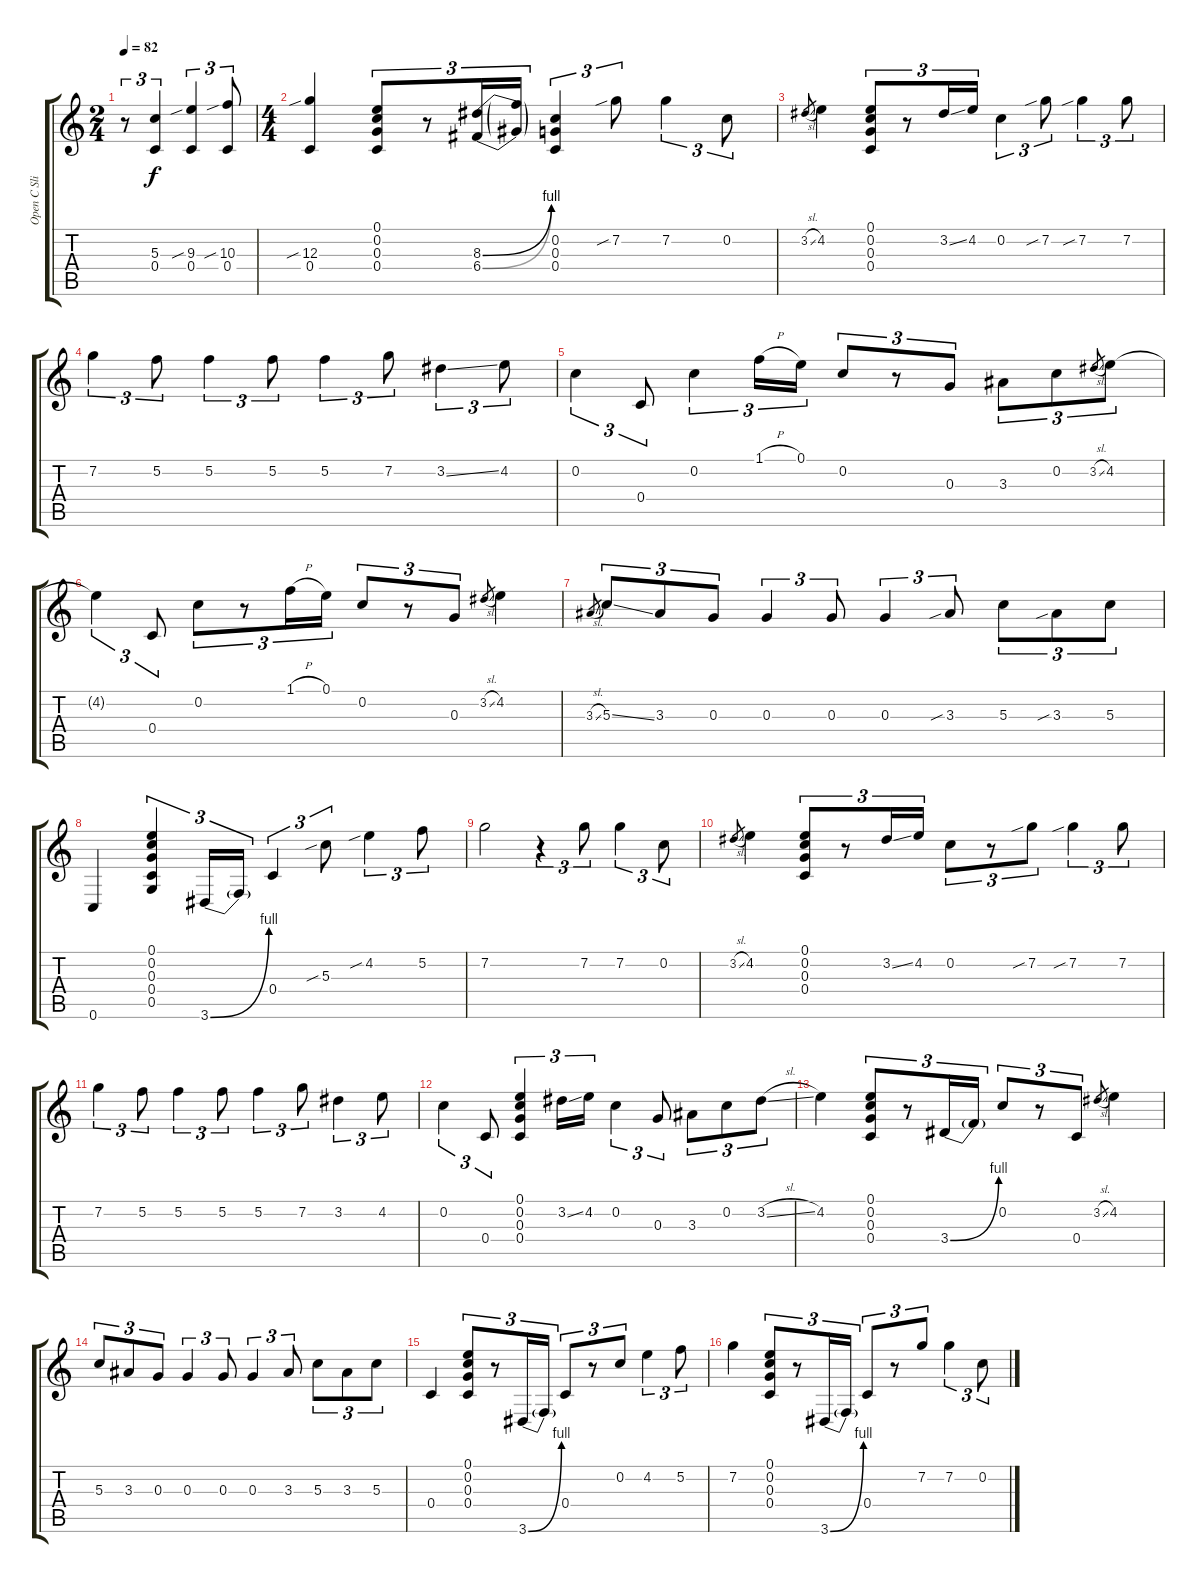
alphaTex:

\track ("Open C Slide Guitar" "Open C Sli") {instrument acousticguitarsteel}
\staff {score tabs}
\tuning (E4 C4 G3 C3 G2 C2) {hide}
\ts (2 4)
\tempo 82
\clef g2
\ks c
r.8{tu (3 2) dy f instrument acousticguitarsteel} (5.3 0.4).4{tu (3 2)} (9.3{sib} 0.4).4{tu (3 2)} (10.3{sib} 0.4).8{tu (3 2)} |
\ts (4 4)
(12.3{sib} 0.4).4 (0.1 0.2 0.3 0.4).8{tu (3 2)} r.8{tu (3 2)} (8.3{be (bend 0 0 60 4)} 6.4{be (bend 0 0 60 4)}).16{tu (3 2)} (8.3{t} 6.4{t}).16{tu (3 2)} (0.2 0.3 0.4).4{tu (3 2)} 7.2{sib}.8{tu (3 2)} 7.2.4{tu (3 2)} 0.2.8{tu (3 2)} |
3.2{sl}.8{gr} 4.2.4 (0.1 0.2 0.3 0.4).8{tu (3 2)} r.8{tu (3 2)} 3.2{ss}.16{tu (3 2)} 4.2.16{tu (3 2)} 0.2.4{tu (3 2)} 7.2{sib}.8{tu (3 2)} 7.2{sib}.4{tu (3 2)} 7.2.8{tu (3 2)} |
7.2.4{tu (3 2)} 5.2.8{tu (3 2)} 5.2.4{tu (3 2)} 5.2.8{tu (3 2)} 5.2.4{tu (3 2)} 7.2.8{tu (3 2)} 3.2{ss}.4{tu (3 2)} 4.2.8{tu (3 2)} |
0.2.4{tu (3 2)} 0.4.8{tu (3 2)} 0.2.4{tu (3 2)} 1.1{h}.16{tu (3 2)} 0.1.16{tu (3 2)} 0.2.8{tu (3 2)} r.8{tu (3 2)} 0.3.8{tu (3 2)} 3.3.8{tu (3 2)} 0.2.8{tu (3 2)} 3.2{sl}.8{gr} 4.2.8{tu (3 2)} |
4.2{t}.4{tu (3 2)} 0.4.8{tu (3 2)} 0.2.8{tu (3 2)} r.8{tu (3 2)} 1.1{h}.16{tu (3 2)} 0.1.16{tu (3 2)} 0.2.8{tu (3 2)} r.8{tu (3 2)} 0.3.8{tu (3 2)} 3.2{sl}.8{gr} 4.2.4 |
3.3{sl}.8{gr} 5.3{ss}.8{tu (3 2)} 3.3.8{tu (3 2)} 0.3.8{tu (3 2)} 0.3.4{tu (3 2)} 0.3.8{tu (3 2)} 0.3.4{tu (3 2)} 3.3{sib}.8{tu (3 2)} 5.3.8{tu (3 2)} 3.3{sib}.8{tu (3 2)} 5.3.8{tu (3 2)} |
0.6.4 (0.1 0.2 0.3 0.4 0.5).4{tu (3 2)} 3.6{be (bend 0 0 60 4)}.16{tu (3 2)} 3.6{t}.16{tu (3 2)} 0.4.4{tu (3 2)} 5.3{sib}.8{tu (3 2)} 4.2{sib}.4{tu (3 2)} 5.2.8{tu (3 2)} |
7.2.2 r.4{tu (3 2)} 7.2.8{tu (3 2)} 7.2.4{tu (3 2)} 0.2.8{tu (3 2)} |
3.2{sl}.8{gr} 4.2.4 (0.1 0.2 0.3 0.4).8{tu (3 2)} r.8{tu (3 2)} 3.2{ss}.16{tu (3 2)} 4.2.16{tu (3 2)} 0.2.8{tu (3 2)} r.8{tu (3 2)} 7.2{sib}.8{tu (3 2)} 7.2{sib}.4{tu (3 2)} 7.2.8{tu (3 2)} |
7.2.4{tu (3 2)} 5.2.8{tu (3 2)} 5.2.4{tu (3 2)} 5.2.8{tu (3 2)} 5.2.4{tu (3 2)} 7.2.8{tu (3 2)} 3.2.4{tu (3 2)} 4.2.8{tu (3 2)} |
0.2.4{tu (3 2)} 0.4.8{tu (3 2)} (0.1 0.2 0.3 0.4).4{tu (3 2)} 3.2{ss}.16{tu (3 2)} 4.2.16{tu (3 2)} 0.2.4{tu (3 2)} 0.3.8{tu (3 2)} 3.3.8{tu (3 2)} 0.2.8{tu (3 2)} 3.2{sl}.8{tu (3 2)} |
4.2.4 (0.1 0.2 0.3 0.4).8{tu (3 2)} r.8{tu (3 2)} 3.4{be (bend 0 0 60 4)}.16{tu (3 2)} 3.4{t}.16{tu (3 2)} 0.2.8{tu (3 2)} r.8{tu (3 2)} 0.4.8{tu (3 2)} 3.2{sl}.8{gr} 4.2.4 |
5.3.8{tu (3 2)} 3.3.8{tu (3 2)} 0.3.8{tu (3 2)} 0.3.4{tu (3 2)} 0.3.8{tu (3 2)} 0.3.4{tu (3 2)} 3.3.8{tu (3 2)} 5.3.8{tu (3 2)} 3.3.8{tu (3 2)} 5.3.8{tu (3 2)} |
0.4.4 (0.1 0.2 0.3 0.4).8{tu (3 2)} r.8{tu (3 2)} 3.6{be (bend 0 0 60 4)}.16{tu (3 2)} 3.6{t}.16{tu (3 2)} 0.4.8{tu (3 2)} r.8{tu (3 2)} 0.2.8{tu (3 2)} 4.2.4{tu (3 2)} 5.2.8{tu (3 2)} |
7.2.4 (0.1 0.2 0.3 0.4).8{tu (3 2)} r.8{tu (3 2)} 3.6{be (bend 0 0 60 4)}.16{tu (3 2)} 3.6{t}.16{tu (3 2)} 0.4.8{tu (3 2)} r.8{tu (3 2)} 7.2.8{tu (3 2)} 7.2.4{tu (3 2)} 0.2.8{tu (3 2)}
